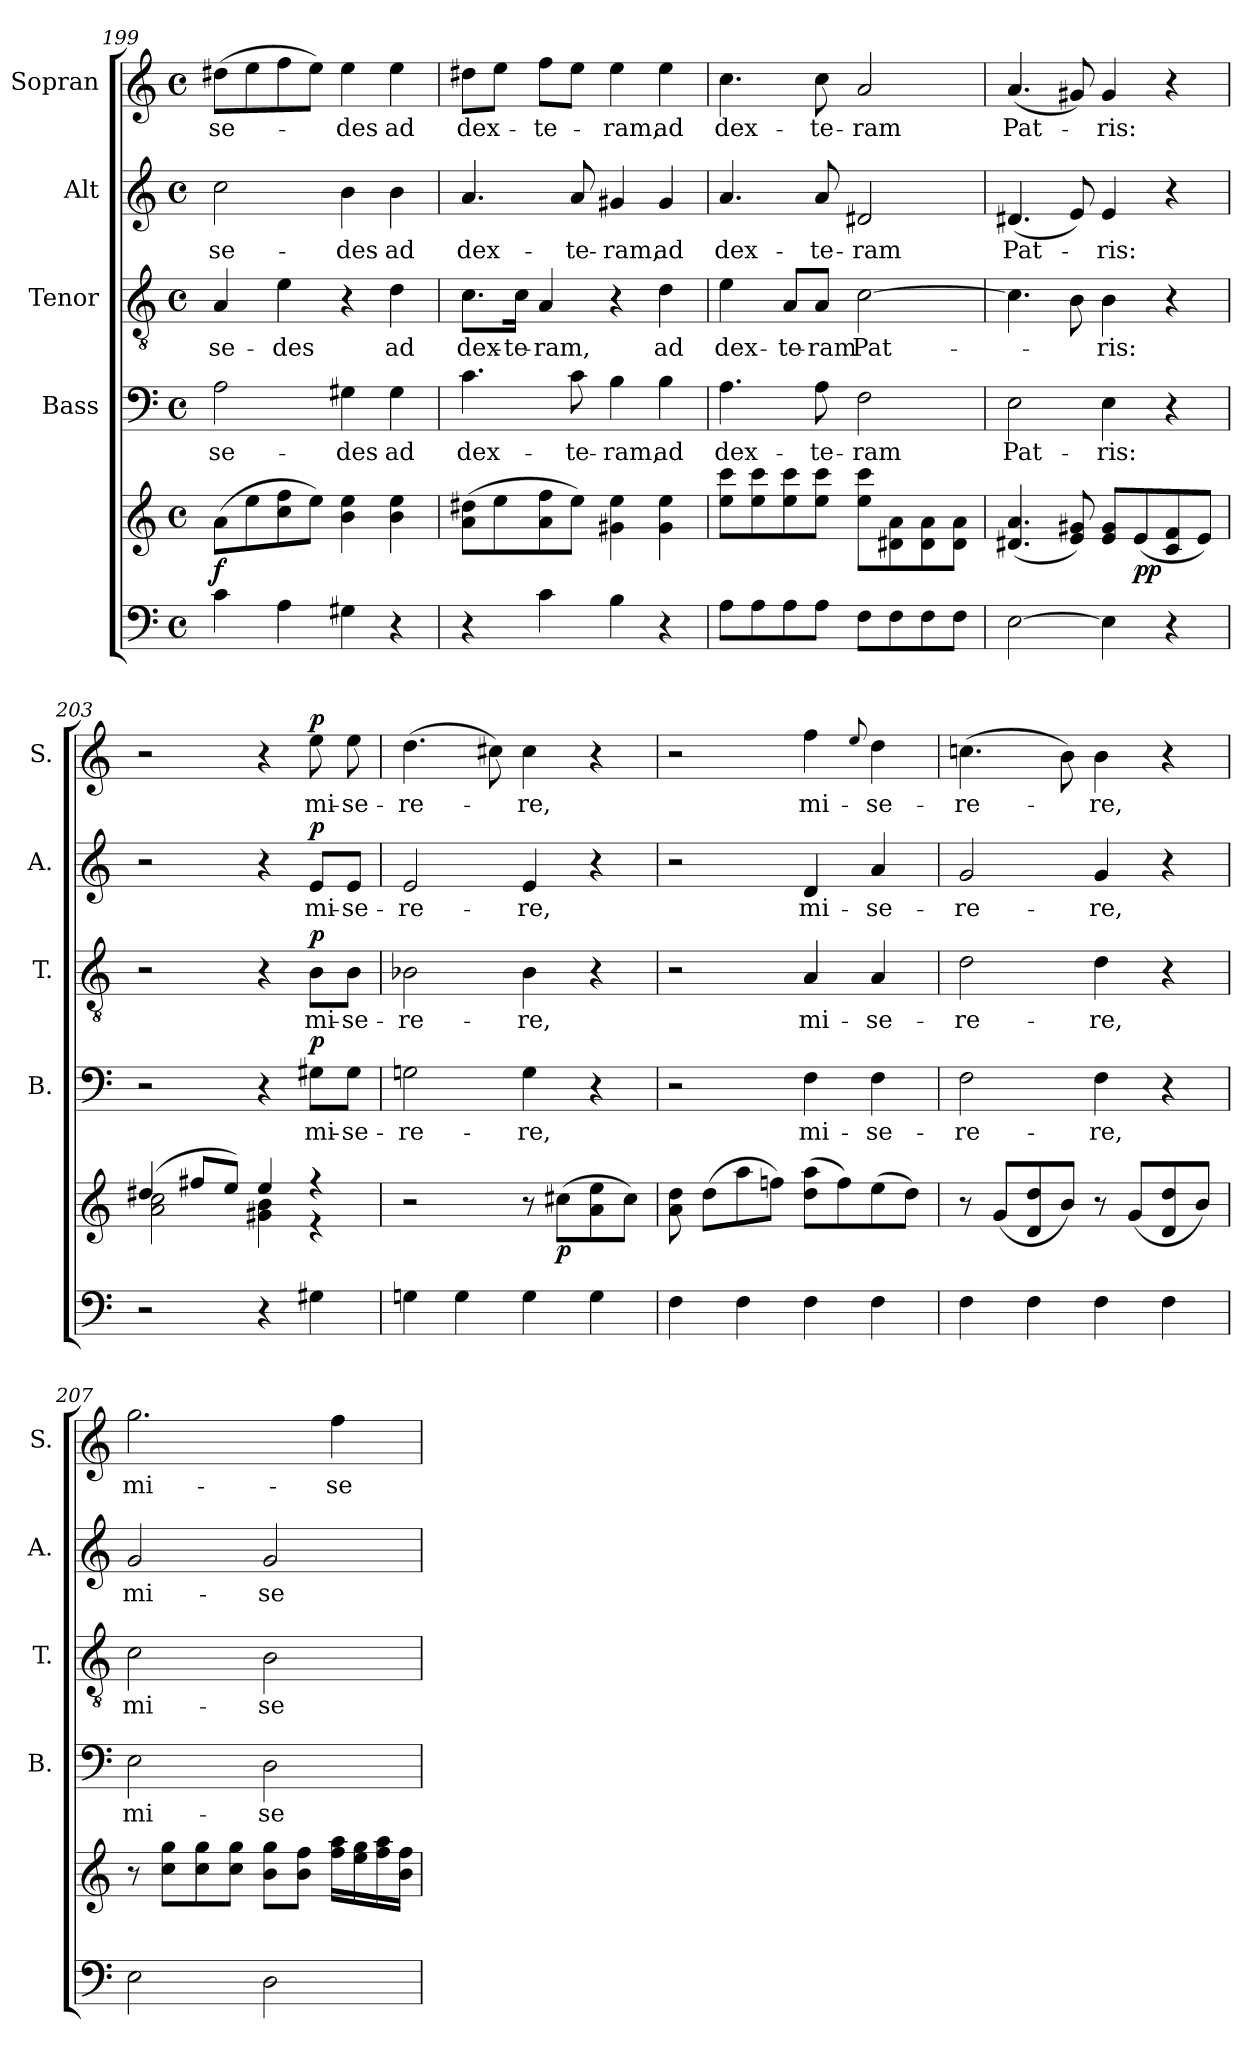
**kern	**kern	**dynam	**kern	**text	**dynam	**kern	**text	**dynam	**kern	**text	**dynam	**kern	**text	**dynam
*part5	*part5	*part5	*part4	*part4	*part4	*part3	*part3	*part3	*part2	*part2	*part2	*part1	*part1	*part1
*staff6	*staff5	*staff5/6	*staff4	*staff4	*staff4	*staff3	*staff3	*staff3	*staff2	*staff2	*staff2	*staff1	*staff1	*staff1
*	*	*	*I"Bass	*	*	*I"Tenor	*	*	*I"Alt	*	*	*I"Sopran	*	*
*	*	*	*I'B.	*	*	*I'T.	*	*	*I'A.	*	*	*I'S.	*	*
*clefF4	*clefG2	*	*clefF4	*	*	*clefGv2	*	*	*clefG2	*	*	*clefG2	*	*
*k[]	*k[]	*	*k[]	*	*	*k[]	*	*	*k[]	*	*	*k[]	*	*
*C:	*C:	*	*C:	*	*	*C:	*	*	*C:	*	*	*C:	*	*
*M4/4	*M4/4	*	*M4/4	*	*	*M4/4	*	*	*M4/4	*	*	*M4/4	*	*
*met(c)	*met(c)	*	*met(c)	*	*	*met(c)	*	*	*met(c)	*	*	*met(c)	*	*
=199	=199	=199	=199	=199	=199	=199	=199	=199	=199	=199	=199	=199	=199	=199
!	!	!LO:DY:b	!	!LO:LY:b	!	!	!LO:LY:b	!	!	!LO:LY:b	!	!	!LO:LY:b	!
4c\	(>8a\L	f	2A\	se-	.	4A/	se-	.	2cc\	se-	.	(>8dd#X\L	se-	.
.	8ee\	.	.	.	.	.	.	.	.	.	.	8ee\	.	.
!	!	!	!	!	!	!	!LO:LY:b	!	!	!	!	!	!	!
4A\	8cc\ 8ff\	.	.	.	.	4e\	-des	.	.	.	.	8ff\	.	.
.	8ee\J)	.	.	.	.	.	.	.	.	.	.	8ee\J)	.	.
!	!	!	!	!LO:LY:b	!	!	!	!	!	!LO:LY:b	!	!	!LO:LY:b	!
4G#X\	4b\ 4ee\	.	4G#X\	-des	.	4r	.	.	4b\	-des	.	4ee\	-des	.
!	!	!	!	!LO:LY:b	!	!	!LO:LY:b	!	!	!LO:LY:b	!	!	!LO:LY:b	!
4r	4b\ 4ee\	.	4G#\	ad	.	4d\	ad	.	4b\	ad	.	4ee\	ad	.
=200	=200	=200	=200	=200	=200	=200	=200	=200	=200	=200	=200	=200	=200	=200
!	!	!	!	!LO:LY:b	!	!	!LO:LY:b	!	!	!LO:LY:b	!	!	!LO:LY:b	!
4r	(>8a\ 8dd#X\L	.	4.c\	dex-	.	8.c\L	dex-	.	4.a/	dex-	.	8dd#X\L	dex-	.
.	8ee\	.	.	.	.	.	.	.	.	.	.	8ee\J	.	.
!	!	!	!	!	!	!	!LO:LY:b	!	!	!	!	!	!	!
.	.	.	.	.	.	16c\Jk	-te-	.	.	.	.	.	.	.
!	!	!	!	!	!	!	!LO:LY:b	!	!	!	!	!	!LO:LY:b	!
4c\	8a\ 8ff\	.	.	.	.	4A/	-ram,	.	.	.	.	8ff\L	-te-	.
!	!	!	!	!LO:LY:b	!	!	!	!	!	!LO:LY:b	!	!	!	!
.	8ee\J)	.	8c\	-te-	.	.	.	.	8a/	-te-	.	8ee\J	.	.
!	!	!	!	!LO:LY:b	!	!	!	!	!	!LO:LY:b	!	!	!LO:LY:b	!
4B\	4g#X\ 4ee\	.	4B\	-ram,	.	4r	.	.	4g#X/	-ram,	.	4ee\	-ram,	.
!	!	!	!	!LO:LY:b	!	!	!LO:LY:b	!	!	!LO:LY:b	!	!	!LO:LY:b	!
4r	4g#\ 4ee\	.	4B\	ad	.	4d\	ad	.	4g#/	ad	.	4ee\	ad	.
!!LO:LB:g=z
=201	=201	=201	=201	=201	=201	=201	=201	=201	=201	=201	=201	=201	=201	=201
!	!	!	!	!LO:LY:b	!	!	!LO:LY:b	!	!	!LO:LY:b	!	!	!LO:LY:b	!
8A\L	8ee\ 8ccc\L	.	4.A\	dex-	.	4e\	dex-	.	4.a/	dex-	.	4.cc\	dex-	.
8A\	8ee\ 8ccc\	.	.	.	.	.	.	.	.	.	.	.	.	.
!	!	!	!	!	!	!	!LO:LY:b	!	!	!	!	!	!	!
8A\	8ee\ 8ccc\	.	.	.	.	8A/L	-te-	.	.	.	.	.	.	.
!	!	!	!	!LO:LY:b	!	!	!LO:LY:b	!	!	!LO:LY:b	!	!	!LO:LY:b	!
8A\J	8ee\ 8ccc\J	.	8A\	-te-	.	8A/J	-ram	.	8a/	-te-	.	8cc\	-te-	.
!	!	!	!	!LO:LY:b	!	!	!LO:LY:b	!	!	!LO:LY:b	!	!	!LO:LY:b	!
8F\L	8ee\ 8ccc\L	.	2F\	-ram	.	[2c\	Pat-	.	2d#X/	-ram	.	2a/	-ram	.
8F\	8d#X\ 8a\	.	.	.	.	.	.	.	.	.	.	.	.	.
8F\	8d#\ 8a\	.	.	.	.	.	.	.	.	.	.	.	.	.
8F\J	8d#\ 8a\J	.	.	.	.	.	.	.	.	.	.	.	.	.
=202	=202	=202	=202	=202	=202	=202	=202	=202	=202	=202	=202	=202	=202	=202
!	!	!	!	!LO:LY:b	!	!	!	!	!	!LO:LY:b	!	!	!LO:LY:b	!
[2E\	(<4.d#X/ 4.a/	.	2E\	Pat-	.	4.c\]	.	.	(<4.d#X/	Pat-	.	(<4.a/	Pat-	.
.	8e/ 8g#X/)	.	.	.	.	8B\	.	.	8e/)	.	.	8g#X/)	.	.
!	!	!	!	!LO:LY:b	!	!	!LO:LY:b	!	!	!LO:LY:b	!	!	!LO:LY:b	!
4E\]	8e/ 8g#/L	.	4E\	-ris:	.	4B\	-ris:	.	4e/	-ris:	.	4g#/	-ris:	.
!	!	!LO:DY:b	!	!	!	!	!	!	!	!	!	!	!	!
.	(<8e/	pp	.	.	.	.	.	.	.	.	.	.	.	.
4r	8c/ 8f/	.	4r	.	.	4r	.	.	4r	.	.	4r	.	.
.	8e/J)	.	.	.	.	.	.	.	.	.	.	.	.	.
=203	=203	=203	=203	=203	=203	=203	=203	=203	=203	=203	=203	=203	=203	=203
*	*^	*	*	*	*	*	*	*	*	*	*	*	*	*
2r	(4dd#X/	2a\ 2cc\	.	2r	.	.	2r	.	.	2r	.	.	2r	.	.
.	8ff#X/L	.	.	.	.	.	.	.	.	.	.	.	.	.	.
.	8ee/J)	.	.	.	.	.	.	.	.	.	.	.	.	.	.
4r	4ee/	4g#X\ 4b\	.	4r	.	.	4r	.	.	4r	.	.	4r	.	.
!	!	!	!	!	!LO:LY:b	!LO:DY:a	!	!LO:LY:b	!LO:DY:a	!	!LO:LY:b	!LO:DY:a	!	!LO:LY:b	!LO:DY:a
4G#X\	4r	4r	.	8G#X\L	mi-	p	8B\L	mi-	p	8e/L	mi-	p	8ee\	mi-	p
!	!	!	!	!	!LO:LY:b	!	!	!LO:LY:b	!	!	!LO:LY:b	!	!	!LO:LY:b	!
.	.	.	.	8G#\J	-se-	.	8B\J	-se-	.	8e/J	-se-	.	8ee\	-se-	.
*	*v	*v	*	*	*	*	*	*	*	*	*	*	*	*	*
=204	=204	=204	=204	=204	=204	=204	=204	=204	=204	=204	=204	=204	=204	=204
!	!	!	!	!LO:LY:b	!	!	!LO:LY:b	!	!	!LO:LY:b	!	!	!LO:LY:b	!
4Gn\	2r	.	2Gn\	-re-	.	2B-X\	-re-	.	2e/	-re-	.	(>4.dd\	-re-	.
4G\	.	.	.	.	.	.	.	.	.	.	.	.	.	.
.	.	.	.	.	.	.	.	.	.	.	.	8cc#X\)	.	.
!	!	!	!	!LO:LY:b	!	!	!LO:LY:b	!	!	!LO:LY:b	!	!	!LO:LY:b	!
4G\	8r	.	4G\	-re,	.	4B-\	-re,	.	4e/	-re,	.	4cc#\	-re,	.
!	!	!LO:DY:b	!	!	!	!	!	!	!	!	!	!	!	!
.	(>8cc#X\L	p	.	.	.	.	.	.	.	.	.	.	.	.
4G\	8a\ 8ee\	.	4r	.	.	4r	.	.	4r	.	.	4r	.	.
.	8cc#\J)	.	.	.	.	.	.	.	.	.	.	.	.	.
!!LO:PB:g=z
=205	=205	=205	=205	=205	=205	=205	=205	=205	=205	=205	=205	=205	=205	=205
4F\	8a\ 8dd\	.	2r	.	.	2r	.	.	2r	.	.	2r	.	.
.	(>8dd\L	.	.	.	.	.	.	.	.	.	.	.	.	.
4F\	8aa\	.	.	.	.	.	.	.	.	.	.	.	.	.
.	8ffn\J)	.	.	.	.	.	.	.	.	.	.	.	.	.
!	!	!	!	!LO:LY:b	!	!	!LO:LY:b	!	!	!LO:LY:b	!	!	!LO:LY:b	!
4F\	(>8dd\ 8aa\L	.	4F\	mi-	.	4A/	mi-	.	4d/	mi-	.	4ff\	mi-	.
.	8ff\)	.	.	.	.	.	.	.	.	.	.	.	.	.
.	.	.	.	.	.	.	.	.	.	.	.	8qqee/	.	.
!	!	!	!	!LO:LY:b	!	!	!LO:LY:b	!	!	!LO:LY:b	!	!	!LO:LY:b	!
4F\	(>8ee\	.	4F\	-se-	.	4A/	-se-	.	4a/	-se-	.	4dd\	-se-	.
.	8dd\J)	.	.	.	.	.	.	.	.	.	.	.	.	.
=206	=206	=206	=206	=206	=206	=206	=206	=206	=206	=206	=206	=206	=206	=206
!	!	!	!	!LO:LY:b	!	!	!LO:LY:b	!	!	!LO:LY:b	!	!	!LO:LY:b	!
4F\	8r	.	2F\	-re-	.	2d\	-re-	.	2g/	-re-	.	(>4.ccn\	-re-	.
.	(<8g/L	.	.	.	.	.	.	.	.	.	.	.	.	.
4F\	8d/ 8dd/	.	.	.	.	.	.	.	.	.	.	.	.	.
.	8b/J)	.	.	.	.	.	.	.	.	.	.	8b\)	.	.
!	!	!	!	!LO:LY:b	!	!	!LO:LY:b	!	!	!LO:LY:b	!	!	!LO:LY:b	!
4F\	8r	.	4F\	-re,	.	4d\	-re,	.	4g/	-re,	.	4b\	-re,	.
.	(<8g/L	.	.	.	.	.	.	.	.	.	.	.	.	.
4F\	8d/ 8dd/	.	4r	.	.	4r	.	.	4r	.	.	4r	.	.
.	8b/J)	.	.	.	.	.	.	.	.	.	.	.	.	.
=207	=207	=207	=207	=207	=207	=207	=207	=207	=207	=207	=207	=207	=207	=207
!	!	!	!	!LO:LY:b	!	!	!LO:LY:b	!	!	!LO:LY:b	!	!	!LO:LY:b	!
2E\	8r	.	2E\	mi-	.	2c\	mi-	.	2g/	mi-	.	2.gg\	mi-	.
.	8cc\ 8gg\L	.	.	.	.	.	.	.	.	.	.	.	.	.
.	8cc\ 8gg\	.	.	.	.	.	.	.	.	.	.	.	.	.
.	8cc\ 8gg\J	.	.	.	.	.	.	.	.	.	.	.	.	.
!	!	!	!	!LO:LY:b	!	!	!LO:LY:b	!	!	!LO:LY:b	!	!	!	!
2D\	8b\ 8gg\L	.	2D\	-se-	.	2B\	-se-	.	2g/	-se-	.	.	.	.
.	8b\ 8ff\J	.	.	.	.	.	.	.	.	.	.	.	.	.
!	!	!	!	!	!	!	!	!	!	!	!	!	!LO:LY:b	!
.	16ff\ 16aa\LL	.	.	.	.	.	.	.	.	.	.	4ff\	-se-	.
.	16ee\ 16gg\	.	.	.	.	.	.	.	.	.	.	.	.	.
.	16ff\ 16aa\	.	.	.	.	.	.	.	.	.	.	.	.	.
.	16b\ 16ff\JJ	.	.	.	.	.	.	.	.	.	.	.	.	.
=	=	=	=	=	=	=	=	=	=	=	=	=	=	=
*-	*-	*-	*-	*-	*-	*-	*-	*-	*-	*-	*-	*-	*-	*-
